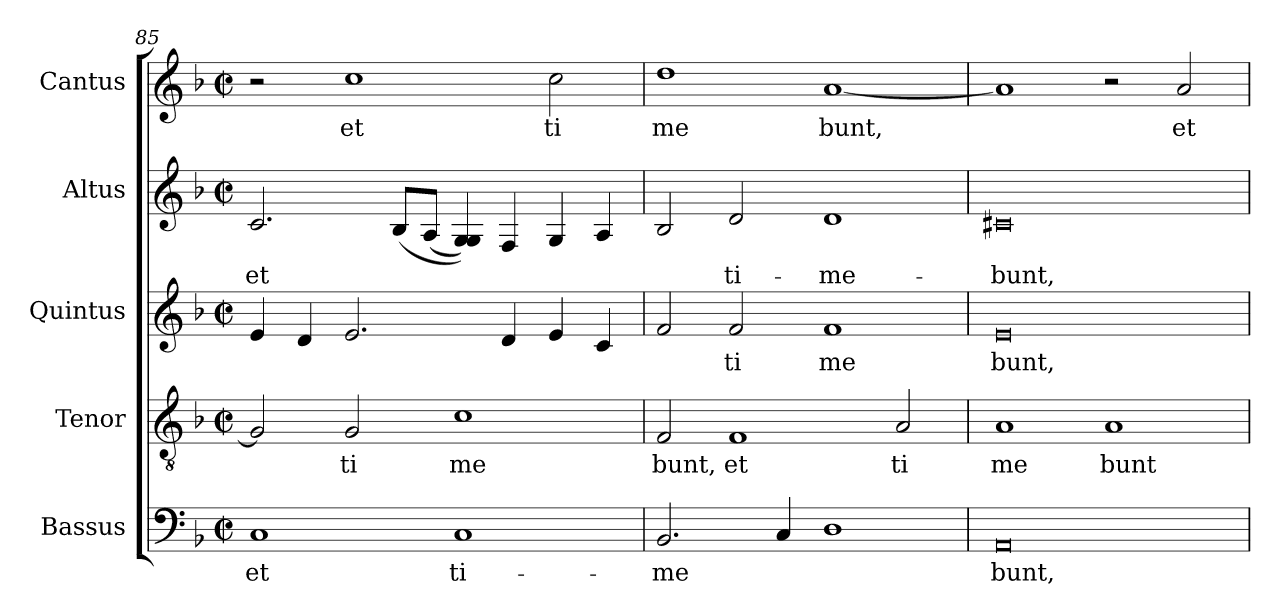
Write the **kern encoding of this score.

**kern	**text	**kern	**text	**kern	**text	**kern	**text	**kern	**text
*part5	*part5	*part4	*part4	*part3	*part3	*part2	*part2	*part1	*part1
*staff5	*staff5	*staff4	*staff4	*staff3	*staff3	*staff2	*staff2	*staff1	*staff1
*I"Bassus	*	*I"Tenor	*	*I"Quintus	*	*I"Altus	*	*I"Cantus	*
*clefF4	*	*clefGv2	*	*clefG2	*	*clefG2	*	*clefG2	*
*k[b-]	*	*k[b-]	*	*k[b-]	*	*k[b-]	*	*k[b-]	*
*F:	*	*F:	*	*F:	*	*F:	*	*F:	*
*M2/2	*	*M2/2	*	*M2/2	*	*M2/2	*	*M2/2	*
*met(c|)	*	*met(c|)	*	*met(c|)	*	*met(c|)	*	*met(c|)	*
=85	=85	=85	=85	=85	=85	=85	=85	=85	=85
!	!LO:LY:b:cj	!	!LO:LY:b:cj	!	!LO:LY:b:cj	!	!LO:LY:b:cj	!	!
1C	et	2G/]	.	4e/	.	2.c/	et	2r	.
!	!	!	!	!	!LO:LY:b:cj	!	!	!	!
.	.	.	.	4d/	.	.	.	.	.
!	!	!	!LO:LY:b:cj	!	!LO:LY:b:cj	!	!	!	!LO:LY:b:cj
.	.	2G/	ti	2.e/	.	.	.	1cc	et
!	!	!	!	!	!	!	!LO:LY:b:cj	!	!
.	.	.	.	.	.	(>8B-/L	.	.	.
!	!	!	!	!	!	!	!LO:LY:b:cj	!	!
.	.	.	.	.	.	(<8A/J	.	.	.
!	!LO:LY:b:cj	!	!LO:LY:b:cj	!	!	!	!LO:LY:b:cj	!	!
1C	ti-	1c	me	.	.	4G/ 4G/))	.	.	.
!	!	!	!	!	!LO:LY:b:cj	!	!LO:LY:b:cj	!	!
.	.	.	.	4d/	.	4F/	.	.	.
!	!	!	!	!	!LO:LY:b:cj	!	!LO:LY:b:cj	!	!LO:LY:b:cj
.	.	.	.	4e/	.	4G/	.	2cc\	ti
!	!	!	!	!	!LO:LY:b:cj	!	!LO:LY:b:cj	!	!
.	.	.	.	4c/	.	4A/	.	.	.
=86	=86	=86	=86	=86	=86	=86	=86	=86	=86
!	!LO:LY:b:cj	!	!LO:LY:b:cj	!	!LO:LY:b:cj	!	!LO:LY:b:cj	!	!LO:LY:b:cj
2.BB-/	-me-	2F/	bunt,	2f/	.	2B-/	.	1dd	me
!	!	!	!LO:LY:b:cj	!	!LO:LY:b:cj	!	!LO:LY:b:cj	!	!
.	.	1F	et	2f/	ti	2d/	ti-	.	.
!	!LO:LY:b:cj	!	!	!	!	!	!	!	!
4C/	--	.	.	.	.	.	.	.	.
!	!LO:LY:b:cj	!	!	!	!LO:LY:b:cj	!	!LO:LY:b:cj	!	!LO:LY:b:cj
1D	--	.	.	1f	me	1d	-me-	[<1a	bunt,
!	!	!	!LO:LY:b:cj	!	!	!	!	!	!
.	.	2A/	ti	.	.	.	.	.	.
=87	=87	=87	=87	=87	=87	=87	=87	=87	=87
!	!LO:LY:b:cj	!	!LO:LY:b:cj	!	!LO:LY:b:cj	!	!LO:LY:b:cj	!	!LO:LY:b:cj
0AA	-bunt,	1A	me	0e	bunt,	0c#X	-bunt,	1a]	.
!	!	!	!LO:LY:b:cj	!	!	!	!	!	!
.	.	1A	bunt	.	.	.	.	2r	.
!	!	!	!	!	!	!	!	!	!LO:LY:b:cj
.	.	.	.	.	.	.	.	2a/	et
=	=	=	=	=	=	=	=	=	=
*-	*-	*-	*-	*-	*-	*-	*-	*-	*-
